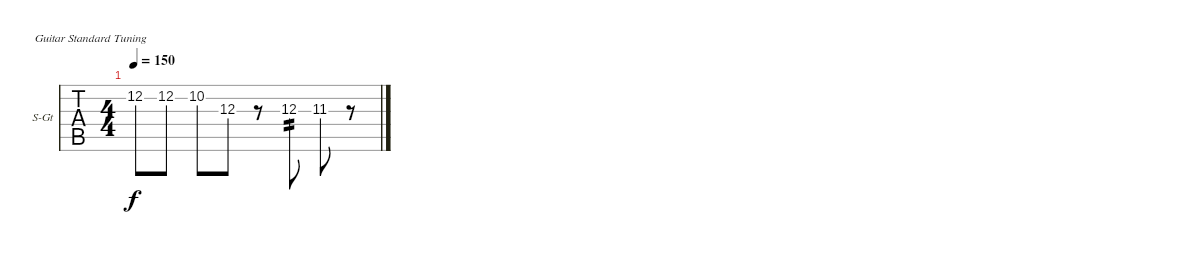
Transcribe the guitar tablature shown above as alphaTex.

\defaultSystemsLayout 4
\bracketExtendMode groupsimilarinstruments
\firstSystemTrackNameOrientation horizontal
\otherSystemsTrackNameOrientation horizontal
\track ("Steel Guitar" "S-Gt") {instrument acousticguitarsteel}
\staff {tabs}
\tuning (E4 B3 G3 D3 A2 E2)
\ts (4 4)
\tempo 150
\clef g2
\ks c
12.2.8{dy f} 12.2.8 10.2.8 12.3.8 r.8 12.3.8{tp 2} 11.3.8 r.8
